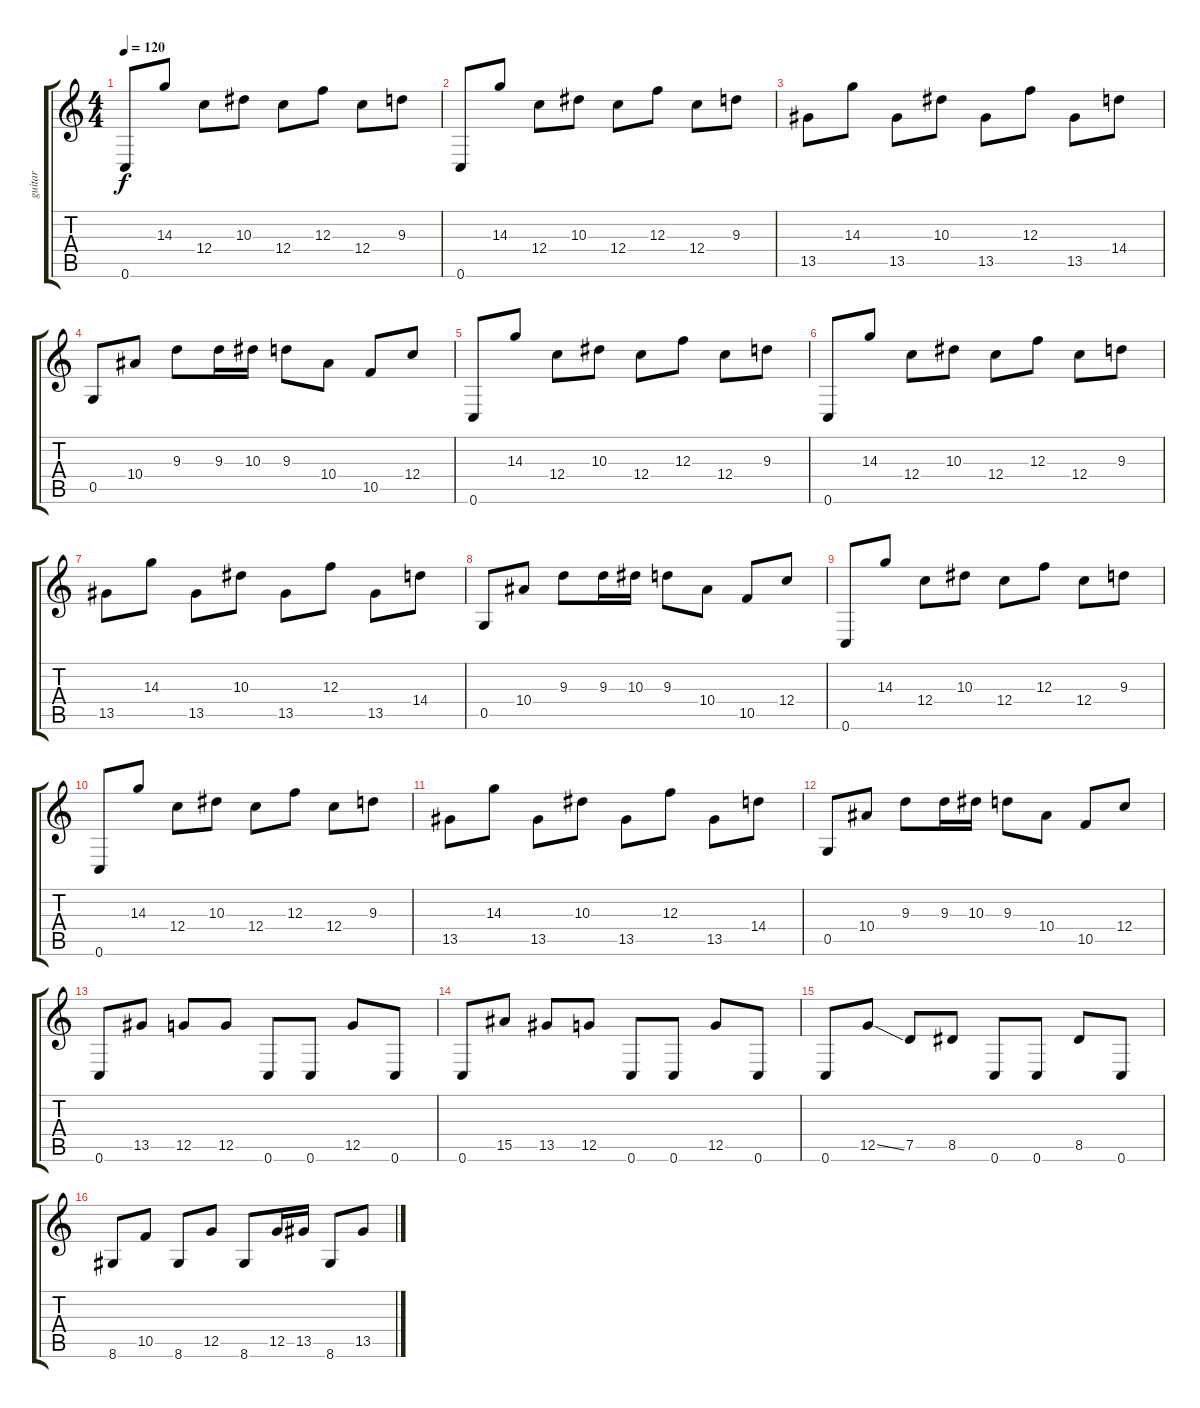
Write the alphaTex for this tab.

\track ("guitar" "guitar") {instrument distortionguitar}
\staff {score tabs}
\tuning (D4 A3 F3 C3 G2 C2) {hide}
\ts (4 4)
\tempo 120
\clef g2
\ks c
0.6.8{dy f} 14.3.8 12.4.8 10.3.8 12.4.8 12.3.8 12.4.8 9.3.8 |
0.6.8 14.3.8 12.4.8 10.3.8 12.4.8 12.3.8 12.4.8 9.3.8 |
13.5.8 14.3.8 13.5.8 10.3.8 13.5.8 12.3.8 13.5.8 14.4.8 |
0.5.8 10.4.8 9.3.8 9.3.16 10.3.16 9.3.8 10.4.8 10.5.8 12.4.8 |
0.6.8 14.3.8 12.4.8 10.3.8 12.4.8 12.3.8 12.4.8 9.3.8 |
0.6.8 14.3.8 12.4.8 10.3.8 12.4.8 12.3.8 12.4.8 9.3.8 |
13.5.8 14.3.8 13.5.8 10.3.8 13.5.8 12.3.8 13.5.8 14.4.8 |
0.5.8 10.4.8 9.3.8 9.3.16 10.3.16 9.3.8 10.4.8 10.5.8 12.4.8 |
0.6.8 14.3.8 12.4.8 10.3.8 12.4.8 12.3.8 12.4.8 9.3.8 |
0.6.8 14.3.8 12.4.8 10.3.8 12.4.8 12.3.8 12.4.8 9.3.8 |
13.5.8 14.3.8 13.5.8 10.3.8 13.5.8 12.3.8 13.5.8 14.4.8 |
0.5.8 10.4.8 9.3.8 9.3.16 10.3.16 9.3.8 10.4.8 10.5.8 12.4.8 |
0.6.8 13.5.8 12.5.8 12.5.8 0.6.8 0.6.8 12.5.8 0.6.8 |
0.6.8 15.5.8 13.5.8 12.5.8 0.6.8 0.6.8 12.5.8 0.6.8 |
0.6.8 12.5{ss}.8 7.5.8 8.5.8 0.6.8 0.6.8 8.5.8 0.6.8 |
8.6.8 10.5.8 8.6.8 12.5.8 8.6.8 12.5.16 13.5.16 8.6.8 13.5.8
